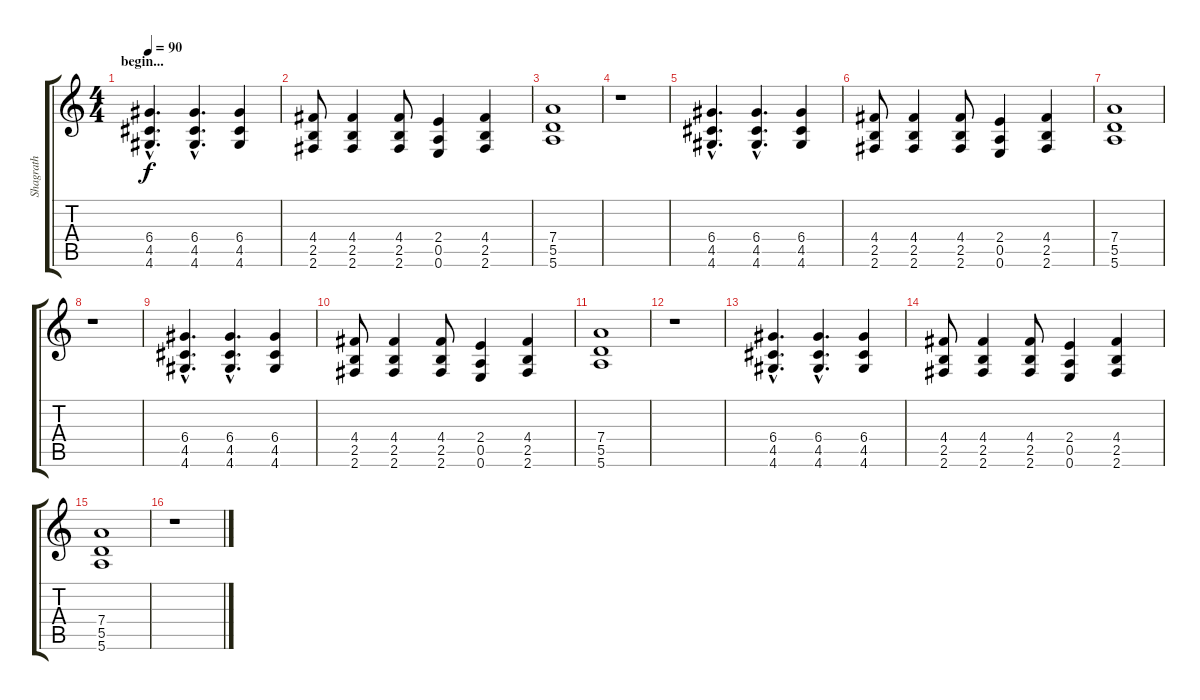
\track ("Shagrath" "Shagrath") {instrument distortionguitar}
\staff {score tabs}
\tuning (E4 B3 G3 D3 A2 E2) {hide}
\ts (4 4)
\section ("" "begin...")
\tempo 90
\clef g2
\ks c
(6.4{hac} 4.5{hac} 4.6{hac}).4{d dy f instrument distortionguitar} (6.4{hac} 4.5{hac} 4.6{hac}).4{d} (6.4 4.5 4.6).4 |
(4.4 2.5 2.6).8 (4.4 2.5 2.6).4 (4.4 2.5 2.6).8 (2.4 0.5 0.6).4 (4.4 2.5 2.6).4 |
(7.4 5.5 5.6).1 |
r.1 |
(6.4{hac} 4.5{hac} 4.6{hac}).4{d} (6.4{hac} 4.5{hac} 4.6{hac}).4{d} (6.4 4.5 4.6).4 |
(4.4 2.5 2.6).8 (4.4 2.5 2.6).4 (4.4 2.5 2.6).8 (2.4 0.5 0.6).4 (4.4 2.5 2.6).4 |
(7.4 5.5 5.6).1 |
r.1 |
(6.4{hac} 4.5{hac} 4.6{hac}).4{d} (6.4{hac} 4.5{hac} 4.6{hac}).4{d} (6.4 4.5 4.6).4 |
(4.4 2.5 2.6).8 (4.4 2.5 2.6).4 (4.4 2.5 2.6).8 (2.4 0.5 0.6).4 (4.4 2.5 2.6).4 |
(7.4 5.5 5.6).1 |
r.1 |
(6.4{hac} 4.5{hac} 4.6{hac}).4{d} (6.4{hac} 4.5{hac} 4.6{hac}).4{d} (6.4 4.5 4.6).4 |
(4.4 2.5 2.6).8 (4.4 2.5 2.6).4 (4.4 2.5 2.6).8 (2.4 0.5 0.6).4 (4.4 2.5 2.6).4 |
(7.4 5.5 5.6).1 |
r.1
